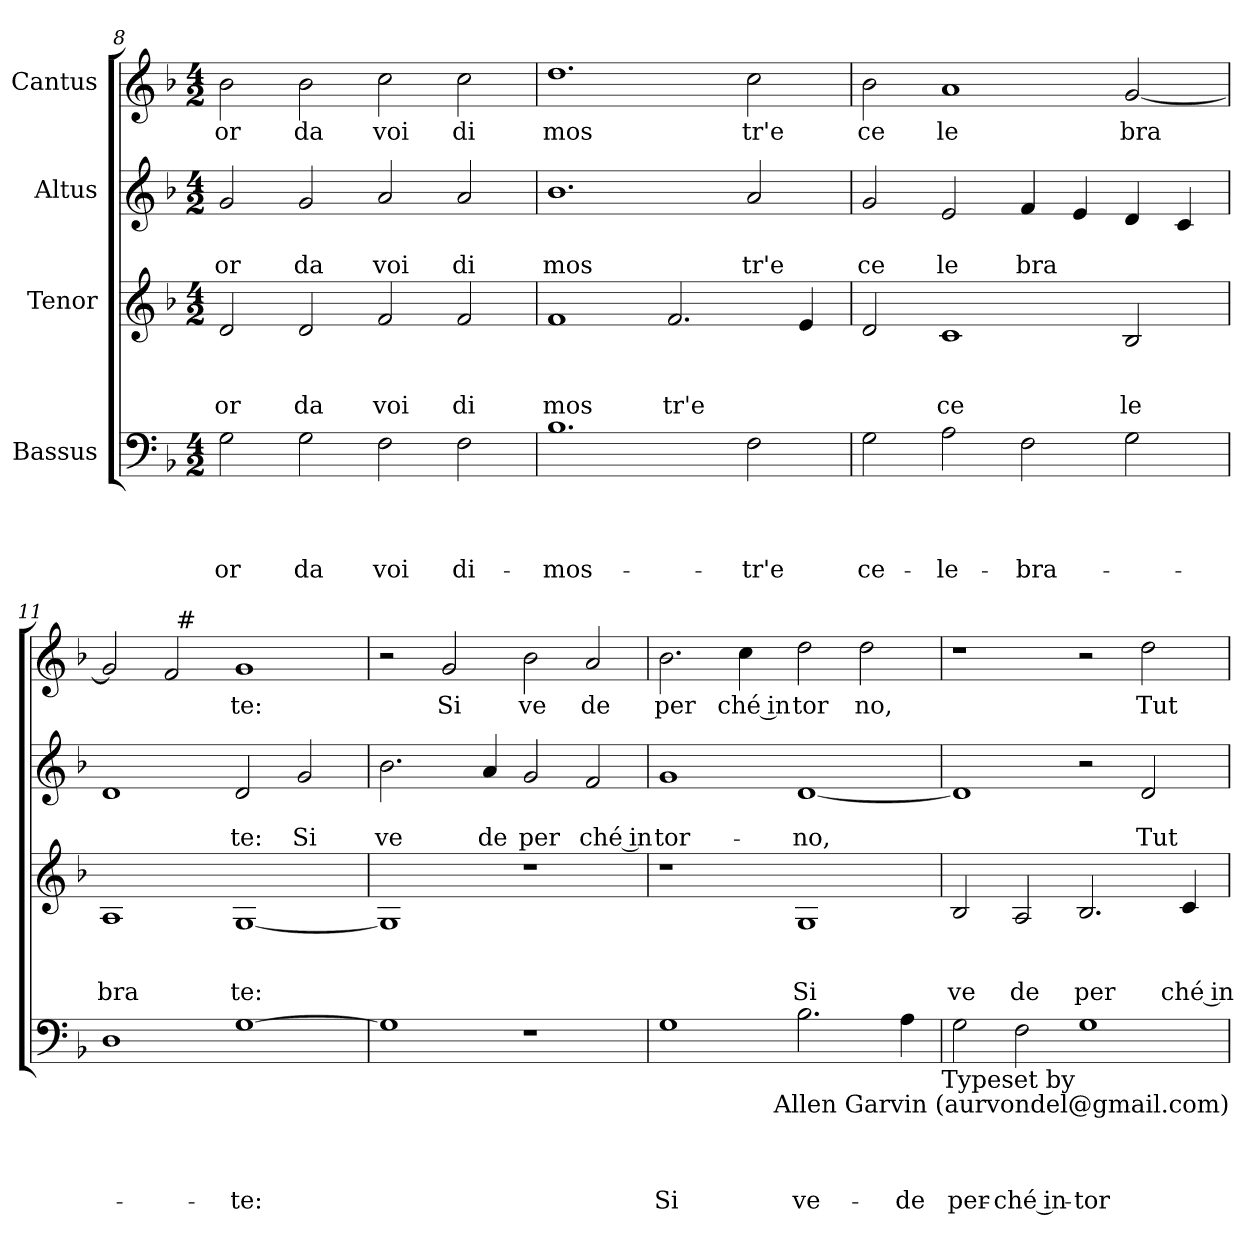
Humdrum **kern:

**kern	**text	**text	**text	**text	**kern	**text	**text	**text	**kern	**text	**text	**kern	**text
*part4	*part4	*part4	*part4	*part4	*part3	*part3	*part3	*part3	*part2	*part2	*part2	*part1	*part1
*staff4	*staff4	*staff4	*staff4	*staff4	*staff3	*staff3	*staff3	*staff3	*staff2	*staff2	*staff2	*staff1	*staff1
*I"Bassus	*	*	*	*	*I"Tenor	*	*	*	*I"Altus	*	*	*I"Cantus	*
*clefF4	*	*	*	*	*clefG2	*	*	*	*clefG2	*	*	*clefG2	*
*k[b-]	*	*	*	*	*k[b-]	*	*	*	*k[b-]	*	*	*k[b-]	*
*F:	*	*	*	*	*F:	*	*	*	*F:	*	*	*F:	*
*M4/2	*	*	*	*	*M4/2	*	*	*	*M4/2	*	*	*M4/2	*
=8	=8	=8	=8	=8	=8	=8	=8	=8	=8	=8	=8	=8	=8
!	!	!	!	!LO:LY:b	!	!	!	!LO:LY:b	!	!	!LO:LY:b	!	!LO:LY:b
2G\	.	.	.	or	2d/	.	.	or	2g/	.	or	2b-\	or
!	!	!	!	!LO:LY:b	!	!	!	!LO:LY:b	!	!	!LO:LY:b	!	!LO:LY:b
2G\	.	.	.	da	2d/	.	.	da	2g/	.	da	2b-\	da
!	!	!	!	!LO:LY:b	!	!	!	!LO:LY:b	!	!	!LO:LY:b	!	!LO:LY:b
2F\	.	.	.	voi	2f/	.	.	voi	2a/	.	voi	2cc\	voi
!	!	!	!	!LO:LY:b	!	!	!	!LO:LY:b	!	!	!LO:LY:b	!	!LO:LY:b
2F\	.	.	.	di-	2f/	.	.	di	2a/	.	di	2cc\	di
=9	=9	=9	=9	=9	=9	=9	=9	=9	=9	=9	=9	=9	=9
!	!	!	!	!LO:LY:b	!	!	!	!LO:LY:b	!	!	!LO:LY:b	!	!LO:LY:b
1.B-	.	.	.	-mos-	1f	.	.	mos	1.b-	.	mos	1.dd	mos
!	!	!	!	!	!	!	!	!LO:LY:b	!	!	!	!	!
.	.	.	.	.	2.f/	.	.	tr'e	.	.	.	.	.
!	!	!	!	!LO:LY:b	!	!	!	!	!	!	!LO:LY:b	!	!LO:LY:b
2F\	.	.	.	-tr'e	.	.	.	.	2a/	.	tr'e	2cc\	tr'e
.	.	.	.	.	4e/	.	.	.	.	.	.	.	.
=10	=10	=10	=10	=10	=10	=10	=10	=10	=10	=10	=10	=10	=10
!	!	!	!	!LO:LY:b	!	!	!	!	!	!	!LO:LY:b	!	!LO:LY:b
2G\	.	.	.	ce-	2d/	.	.	.	2g/	.	ce	2b-\	ce
!	!	!	!	!LO:LY:b	!	!	!	!LO:LY:b	!	!	!LO:LY:b	!	!LO:LY:b
2A\	.	.	.	-le-	1c	.	.	ce	2e/	.	le	1a	le
!	!	!	!	!LO:LY:b	!	!	!	!	!	!	!LO:LY:b	!	!
2F\	.	.	.	-bra-	.	.	.	.	4f/	.	bra	.	.
.	.	.	.	.	.	.	.	.	4e/	.	.	.	.
!	!	!	!	!	!	!	!	!LO:LY:b	!	!	!	!	!LO:LY:b
2G\	.	.	.	.	2B-/	.	.	le	4d/	.	.	[<2g/	bra
.	.	.	.	.	.	.	.	.	4c/	.	.	.	.
=11	=11	=11	=11	=11	=11	=11	=11	=11	=11	=11	=11	=11	=11
!	!	!	!	!	!	!	!	!LO:LY:b	!	!	!	!	!
*	*	*	*	*	*	*	*	*	*	*	*	*^	*
1D	.	.	.	.	1A	.	.	bra	1d	.	.	2g/]	2ryy	.
.	.	.	.	.	.	.	.	.	.	.	.	2f/	32ryy	.
!	!	!	!	!	!	!	!	!	!	!	!	!	!LO:TX:a:t=#	!
.	.	.	.	.	.	.	.	.	.	.	.	.	1ryy	.
!	!	!	!	!LO:LY:b	!	!	!	!LO:LY:b	!	!	!LO:LY:b	!	!	!LO:LY:b
[>1G	.	.	.	-te:	[<1G	.	.	te:	2d/	.	te:	1g	.	te:
!	!	!	!	!	!	!	!	!	!	!	!LO:LY:b	!	!	!
.	.	.	.	.	.	.	.	.	2g/	.	Si	.	.	.
.	.	.	.	.	.	.	.	.	.	.	.	.	4...ryy	.
=12	=12	=12	=12	=12	=12	=12	=12	=12	=12	=12	=12	=12	=12	=12
!	!	!	!	!	!	!	!	!	!	!	!LO:LY:b	!	!	!
*	*	*	*	*	*	*	*	*	*	*	*	*v	*v	*
1G]	.	.	.	.	1G]	.	.	.	2.b-\	.	ve	2r	.
!	!	!	!	!	!	!	!	!	!	!	!	!	!LO:LY:b
.	.	.	.	.	.	.	.	.	.	.	.	2g/	Si
!	!	!	!	!	!	!	!	!	!	!	!LO:LY:b	!	!
.	.	.	.	.	.	.	.	.	4a/	.	de	.	.
!	!	!	!	!	!	!	!	!	!	!	!LO:LY:b	!	!LO:LY:b
1r	.	.	.	.	1r	.	.	.	2g/	.	per	2b-\	ve
!	!	!	!	!	!	!	!	!	!	!	!LO:LY:b:rj	!	!LO:LY:b
.	.	.	.	.	.	.	.	.	2f/	.	ché in	2a/	de
!!LO:PB:g=z
=13	=13	=13	=13	=13	=13	=13	=13	=13	=13	=13	=13	=13	=13
!	!	!	!	!LO:LY:b	!	!	!	!	!	!	!LO:LY:b	!	!LO:LY:b
1G	.	.	.	Si	1r	.	.	.	1g	.	tor-	2.b-\	per
!	!	!	!	!	!	!	!	!	!	!	!	!	!LO:LY:b:rj
.	.	.	.	.	.	.	.	.	.	.	.	4cc\	ché in
!	!	!	!	!LO:LY:b	!	!	!	!LO:LY:b	!	!	!LO:LY:b	!	!LO:LY:b
2.B-\	.	.	.	ve-	1G	.	.	Si	[<1d	.	-no,	2dd\	tor
!	!	!	!	!	!	!	!	!	!	!	!	!	!LO:LY:b
.	.	.	.	.	.	.	.	.	.	.	.	2dd\	no,
!	!	!	!	!LO:LY:b	!	!	!	!	!	!	!	!	!
4A\	.	.	.	-de	.	.	.	.	.	.	.	.	.
!LO:TX:b:t=Typeset by	!	!	!	!	!	!	!	!	!	!	!	!	!
=14	=14	=14	=14	=14	=14	=14	=14	=14	=14	=14	=14	=14	=14
!	!	!	!	!LO:LY:b	!	!	!	!LO:LY:b	!	!	!	!	!
2G\	.	.	.	per-	2B-/	.	.	ve	1d]	.	.	1r	.
!	!	!	!	!LO:LY:b:rj	!	!	!	!LO:LY:b	!	!	!	!	!
2F\	.	.	.	-ché in-	2A/	.	.	de	.	.	.	.	.
!	!	!	!	!LO:LY:b	!	!	!	!LO:LY:b	!	!	!	!	!
1G	.	.	.	-tor-	2.B-/	.	.	per	2r	.	.	2r	.
!	!	!	!	!	!	!	!	!	!	!	!LO:LY:b	!	!LO:LY:b
.	.	.	.	.	.	.	.	.	2d/	.	Tut-	2dd\	Tut
!	!	!	!	!	!	!	!	!LO:LY:b:rj	!	!	!	!	!
.	.	.	.	.	4c/	.	.	ché in	.	.	.	.	.
!LO:TX:b:t=Allen Garvin (aurvondel@gmail.com)	!	!	!	!	!	!	!	!	!	!	!	!	!
=	=	=	=	=	=	=	=	=	=	=	=	=	=
*-	*-	*-	*-	*-	*-	*-	*-	*-	*-	*-	*-	*-	*-
